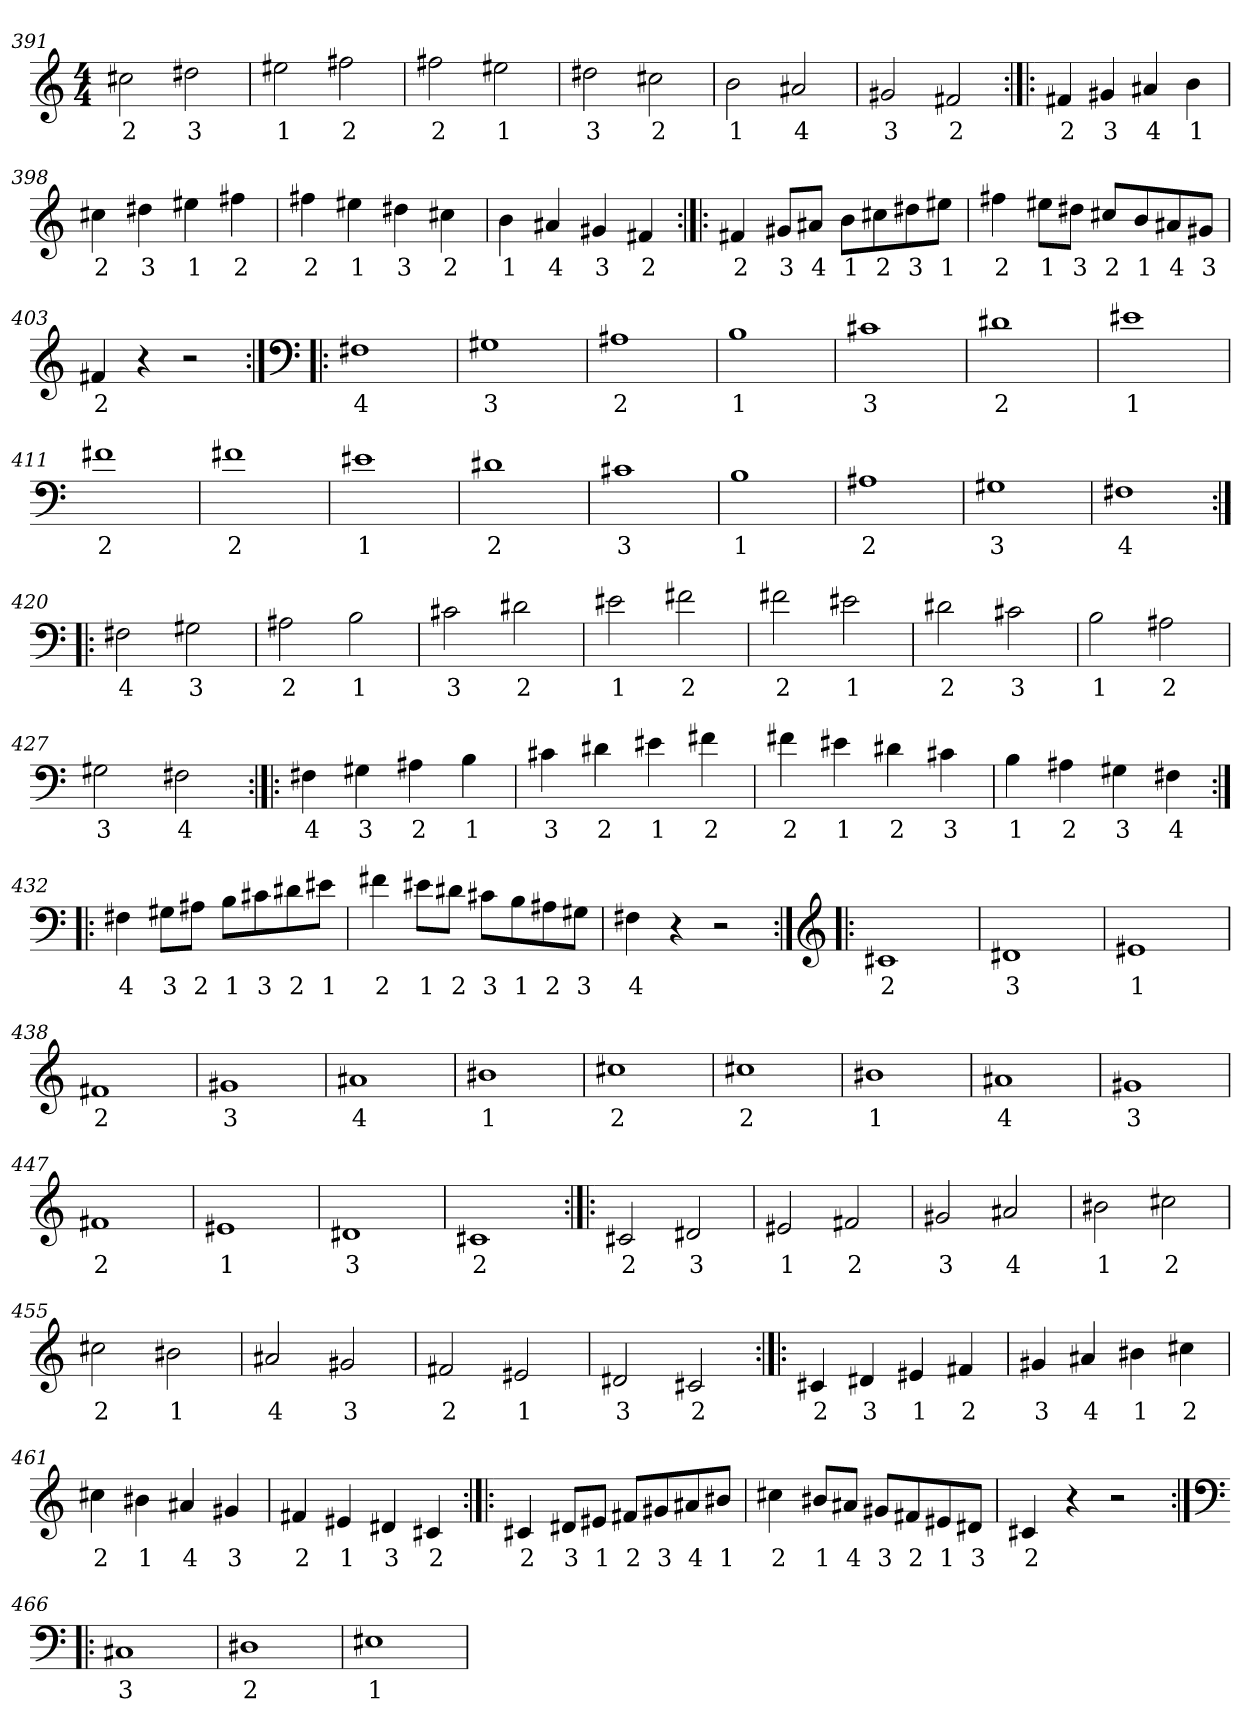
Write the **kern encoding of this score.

**kern	**text
*part1	*part1
*staff1	*staff1
*clefG2	*
*k[]	*
*C:	*
*M4/4	*
=391	=391
2cc#X\	2
2dd#X\	3
=392	=392
2ee#X\	1
2ff#X\	2
=393	=393
2ff#X\	2
2ee#X\	1
=394	=394
2dd#X\	3
2cc#X\	2
=395	=395
2b\	1
2a#X/	4
=396	=396
2g#X/	3
2f#X/	2
!!LO:LB:g=z
=397:|!|:	=397:|!|:
4f#X/	2
4g#X/	3
4a#X/	4
4b\	1
=398	=398
4cc#X\	2
4dd#X\	3
4ee#X\	1
4ff#X\	2
=399	=399
4ff#X\	2
4ee#X\	1
4dd#X\	3
4cc#X\	2
=400	=400
4b\	1
4a#X/	4
4g#X/	3
4f#X/	2
!!LO:LB:g=z
=401:|!|:	=401:|!|:
4f#X/	2
8g#X/L	3
8a#X/J	4
8b\L	1
8cc#X\	2
8dd#X\	3
8ee#X\J	1
=402	=402
4ff#X\	2
8ee#X\L	1
8dd#X\J	3
8cc#X/L	2
8b/	1
8a#X/	4
8g#X/J	3
=403	=403
4f#X/	2
4r	.
2r	.
!!LO:LB:g=z
=404:|!|:	=404:|!|:
*clefF4	*
1F#X	4
=405	=405
1G#X	3
=406	=406
1A#X	2
=407	=407
1B	1
=408	=408
1c#X	3
=409	=409
1d#X	2
=410	=410
1e#X	1
=411	=411
1f#X	2
=412	=412
1f#X	2
=413	=413
1e#X	1
=414	=414
1d#X	2
=415	=415
1c#X	3
=416	=416
1B	1
=417	=417
1A#X	2
=418	=418
1G#X	3
=419	=419
1F#X	4
!!LO:LB:g=z
=420:|!|:	=420:|!|:
2F#X\	4
2G#X\	3
=421	=421
2A#X\	2
2B\	1
=422	=422
2c#X\	3
2d#X\	2
=423	=423
2e#X\	1
2f#X\	2
=424	=424
2f#X\	2
2e#X\	1
=425	=425
2d#X\	2
2c#X\	3
=426	=426
2B\	1
2A#X\	2
=427	=427
2G#X\	3
2F#X\	4
!!LO:LB:g=z
=428:|!|:	=428:|!|:
4F#X\	4
4G#X\	3
4A#X\	2
4B\	1
=429	=429
4c#X\	3
4d#X\	2
4e#X\	1
4f#X\	2
=430	=430
4f#X\	2
4e#X\	1
4d#X\	2
4c#X\	3
=431	=431
4B\	1
4A#X\	2
4G#X\	3
4F#X\	4
!!LO:LB:g=z
=432:|!|:	=432:|!|:
4F#X\	4
8G#X\L	3
8A#X\J	2
8B\L	1
8c#X\	3
8d#X\	2
8e#X\J	1
=433	=433
4f#X\	2
8e#X\L	1
8d#X\J	2
8c#X\L	3
8B\	1
8A#X\	2
8G#X\J	3
=434	=434
4F#X\	4
4r	.
2r	.
!!LO:PB:g=z
=435:|!|:	=435:|!|:
*clefG2	*
1c#X	2
=436	=436
1d#X	3
=437	=437
1e#X	1
=438	=438
1f#X	2
=439	=439
1g#X	3
=440	=440
1a#X	4
=441	=441
1b#X	1
=442	=442
1cc#X	2
=443	=443
1cc#X	2
=444	=444
1b#X	1
=445	=445
1a#X	4
=446	=446
1g#X	3
=447	=447
1f#X	2
=448	=448
1e#X	1
=449	=449
1d#X	3
=450	=450
1c#X	2
!!LO:LB:g=z
=451:|!|:	=451:|!|:
2c#X/	2
2d#X/	3
=452	=452
2e#X/	1
2f#X/	2
=453	=453
2g#X/	3
2a#X/	4
=454	=454
2b#X\	1
2cc#X\	2
=455	=455
2cc#X\	2
2b#X\	1
=456	=456
2a#X/	4
2g#X/	3
=457	=457
2f#X/	2
2e#X/	1
=458	=458
2d#X/	3
2c#X/	2
!!LO:LB:g=z
=459:|!|:	=459:|!|:
4c#X/	2
4d#X/	3
4e#X/	1
4f#X/	2
=460	=460
4g#X/	3
4a#X/	4
4b#X\	1
4cc#X\	2
=461	=461
4cc#X\	2
4b#X\	1
4a#X/	4
4g#X/	3
=462	=462
4f#X/	2
4e#X/	1
4d#X/	3
4c#X/	2
!!LO:LB:g=z
=463:|!|:	=463:|!|:
4c#X/	2
8d#X/L	3
8e#X/J	1
8f#X/L	2
8g#X/	3
8a#X/	4
8b#X/J	1
=464	=464
4cc#X\	2
8b#X/L	1
8a#X/J	4
8g#X/L	3
8f#X/	2
8e#X/	1
8d#X/J	3
=465	=465
4c#X/	2
4r	.
2r	.
!!LO:LB:g=z
=466:|!|:	=466:|!|:
*clefF4	*
1C#X	3
=467	=467
1D#X	2
=468	=468
1E#X	1
=	=
*-	*-
